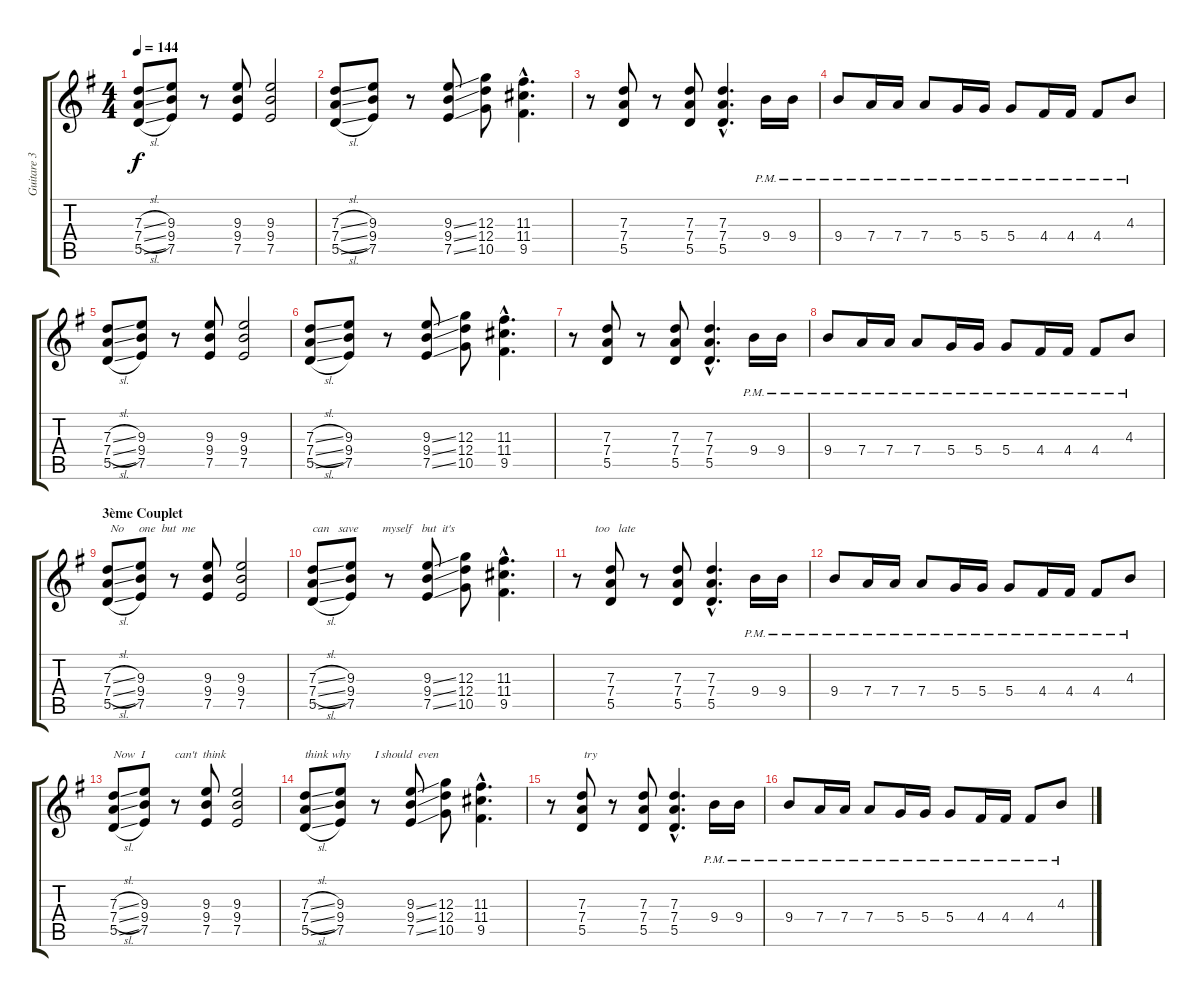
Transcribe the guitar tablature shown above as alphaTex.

\track ("Guitare 3 " "Guitare 3 ") {instrument distortionguitar}
\staff {score tabs}
\tuning (E4 B3 G3 D3 A2 E2) {hide}
\ts (4 4)
\tempo 144
\clef g2
\ks g
(7.3{sl} 7.4{sl} 5.5{sl}).8{dy f} (9.3 9.4 7.5).8 r.8 (9.3 9.4 7.5).8 (9.3 9.4 7.5).2 |
(7.3{sl} 7.4{sl} 5.5{sl}).8 (9.3 9.4 7.5).8 r.8 (9.3{ss} 9.4{ss} 7.5{ss}).8 (12.3 12.4 10.5).8 (11.3{hac} 11.4{hac} 9.5{hac}).4{d} |
r.8 (7.3 7.4 5.5).8 r.8 (7.3 7.4 5.5).8 (7.3{hac} 7.4{hac} 5.5{hac}).4{d} 9.4{pm}.16 9.4{pm}.16 |
9.4{pm}.8 7.4{pm}.16 7.4{pm}.16 7.4{pm}.8 5.4{pm}.16 5.4{pm}.16 5.4{pm}.8 4.4{pm}.16 4.4{pm}.16 4.4{pm}.8 4.3{pm}.8 |
(7.3{sl} 7.4{sl} 5.5{sl}).8 (9.3 9.4 7.5).8 r.8 (9.3 9.4 7.5).8 (9.3 9.4 7.5).2 |
(7.3{sl} 7.4{sl} 5.5{sl}).8 (9.3 9.4 7.5).8 r.8 (9.3{ss} 9.4{ss} 7.5{ss}).8 (12.3 12.4 10.5).8 (11.3{hac} 11.4{hac} 9.5{hac}).4{d} |
r.8 (7.3 7.4 5.5).8 r.8 (7.3 7.4 5.5).8 (7.3{hac} 7.4{hac} 5.5{hac}).4{d} 9.4{pm}.16 9.4{pm}.16 |
9.4{pm}.8 7.4{pm}.16 7.4{pm}.16 7.4{pm}.8 5.4{pm}.16 5.4{pm}.16 5.4{pm}.8 4.4{pm}.16 4.4{pm}.16 4.4{pm}.8 4.3{pm}.8 |
\section ("" "3ème Couplet")
(7.3{sl} 7.4{sl} 5.5{sl}).8{txt " No     one  but  me"} (9.3 9.4 7.5).8 r.8 (9.3 9.4 7.5).8 (9.3 9.4 7.5).2 |
(7.3{sl} 7.4{sl} 5.5{sl}).8{txt "can   save        myself   but  it's"} (9.3 9.4 7.5).8 r.8 (9.3{ss} 9.4{ss} 7.5{ss}).8 (12.3 12.4 10.5).8 (11.3{hac} 11.4{hac} 9.5{hac}).4{d} |
r.8{txt "      too   late"} (7.3 7.4 5.5).8 r.8 (7.3 7.4 5.5).8 (7.3{hac} 7.4{hac} 5.5{hac}).4{d} 9.4{pm}.16 9.4{pm}.16 |
9.4{pm}.8 7.4{pm}.16 7.4{pm}.16 7.4{pm}.8 5.4{pm}.16 5.4{pm}.16 5.4{pm}.8 4.4{pm}.16 4.4{pm}.16 4.4{pm}.8 4.3{pm}.8 |
(7.3{sl} 7.4{sl} 5.5{sl}).8{txt "Now  I          can't  think"} (9.3 9.4 7.5).8 r.8 (9.3 9.4 7.5).8 (9.3 9.4 7.5).2 |
(7.3{sl} 7.4{sl} 5.5{sl}).8{txt "think why        I should  even"} (9.3 9.4 7.5).8 r.8 (9.3{ss} 9.4{ss} 7.5{ss}).8 (12.3 12.4 10.5).8 (11.3{hac} 11.4{hac} 9.5{hac}).4{d} |
r.8{txt "           try"} (7.3 7.4 5.5).8 r.8 (7.3 7.4 5.5).8 (7.3{hac} 7.4{hac} 5.5{hac}).4{d} 9.4{pm}.16 9.4{pm}.16 |
9.4{pm}.8 7.4{pm}.16 7.4{pm}.16 7.4{pm}.8 5.4{pm}.16 5.4{pm}.16 5.4{pm}.8 4.4{pm}.16 4.4{pm}.16 4.4{pm}.8 4.3{pm}.8
